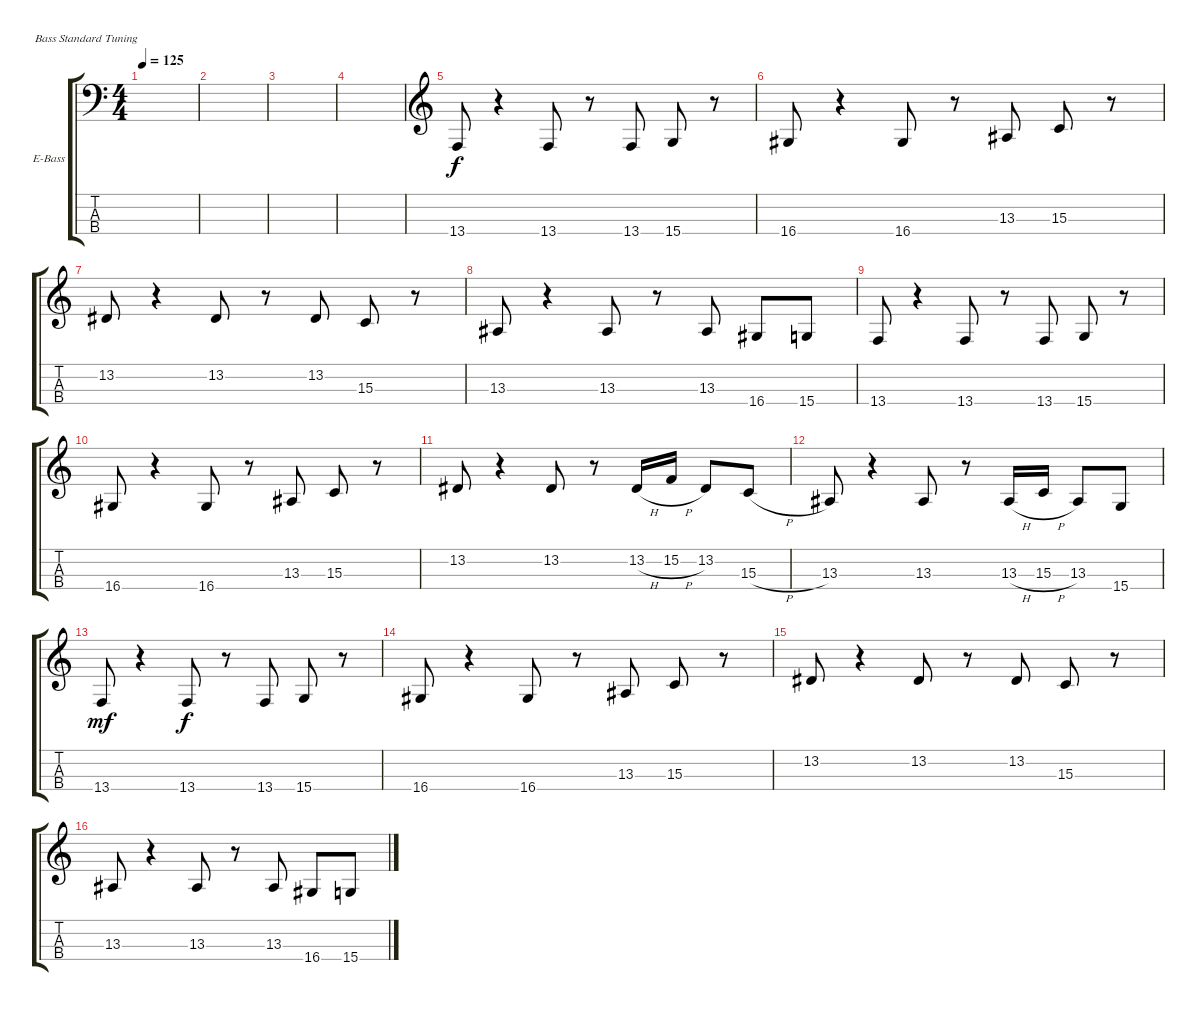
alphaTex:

\defaultSystemsLayout 4
\bracketExtendMode groupsimilarinstruments
\firstSystemTrackNameOrientation horizontal
\otherSystemsTrackNameOrientation horizontal
\track ("Electric Bass" "E-Bass") {instrument electricbassfinger}
\staff {score tabs}
\tuning (G2 D2 A1 E1)
\ts (4 4)
\tempo 125
\clef f4
\scale
0.485477
\ks c
|
|
|
\scale
0.257261 |
\clef g2
\scale
0.257261 13.4.8 r.4 13.4.8{dy f} r.8 13.4.8 15.4.8 r.8 |
\scale
0.333333 16.4.8 r.4 16.4.8 r.8 13.3.8 15.3.8 r.8 |
\scale
0.333333 13.2.8 r.4 13.2.8 r.8 13.2.8 15.3.8 r.8 |
\scale
0.333333 13.3.8 r.4 13.3.8 r.8 13.3.8 16.4.8 15.4.8 |
\scale
0.333333 13.4.8 r.4 13.4.8 r.8 13.4.8 15.4.8 r.8 |
\scale
0.333333 16.4.8 r.4 16.4.8 r.8 13.3.8 15.3.8 r.8 |
\scale
0.333333 13.2.8 r.4 13.2.8 r.8 13.2{h}.16 15.2{h}.16 13.2.8 15.3{h}.8 |
\scale
0.333333 13.3.8 r.4 13.3.8 r.8 13.3{h}.16 15.3{h}.16 13.3.8 15.4.8 |
\scale
0.333333 13.4.8{dy mf} r.4 13.4.8{dy f} r.8 13.4.8 15.4.8 r.8 |
\scale
0.333333 16.4.8 r.4 16.4.8 r.8 13.3.8 15.3.8 r.8 |
\scale
0.333333 13.2.8 r.4 13.2.8 r.8 13.2.8 15.3.8 r.8 |
\scale
0.333333 13.3.8 r.4 13.3.8 r.8 13.3.8 16.4.8 15.4.8
